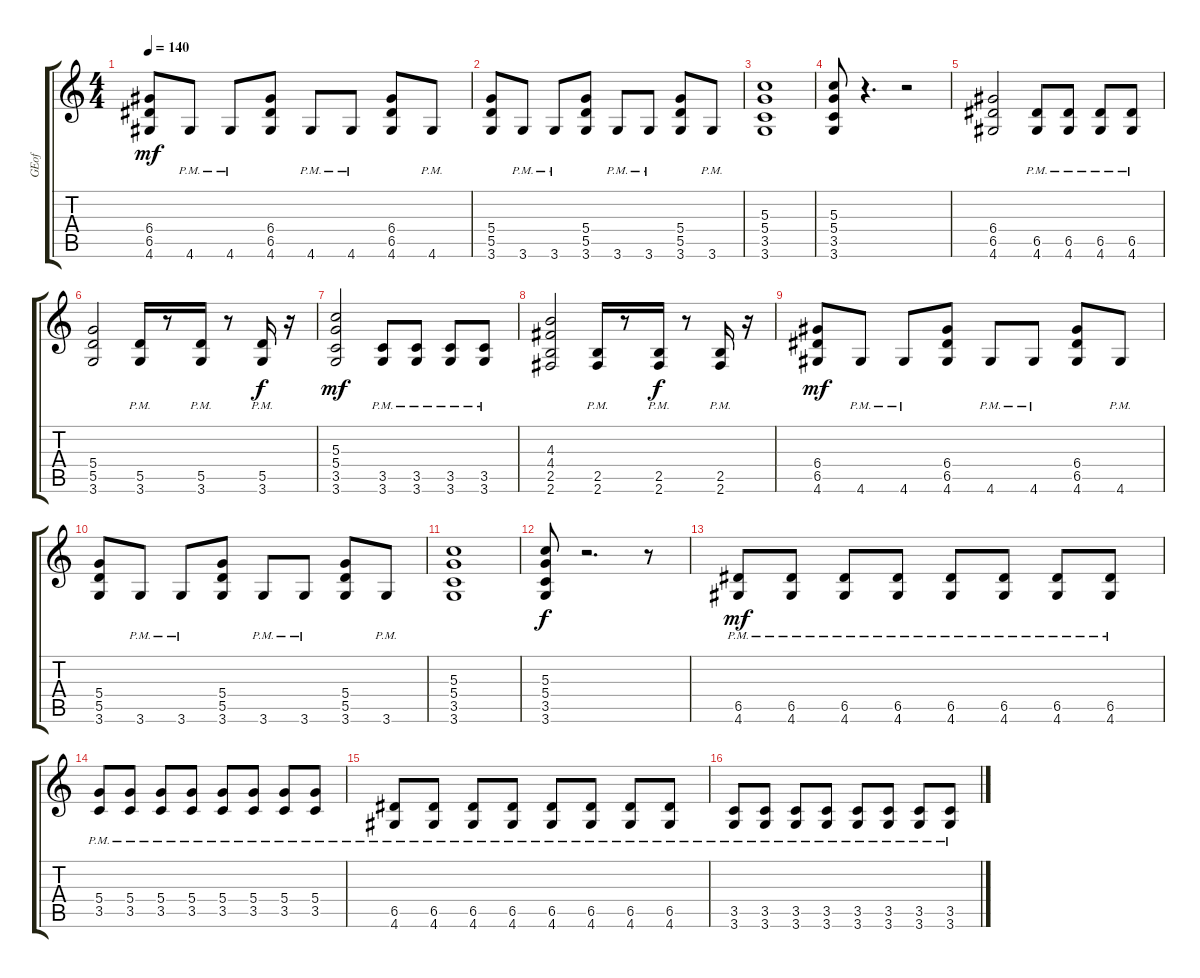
\track ("GEof" "GEof") {instrument distortionguitar}
\staff {score tabs}
\tuning (E4 B3 G3 D3 A2 E2) {hide}
\ts (4 4)
\tempo 140
\clef g2
\ks c
(6.4 6.5 4.6).8{dy mf} 4.6{pm}.8 4.6{pm}.8 (6.4 6.5 4.6).8 4.6{pm}.8 4.6{pm}.8 (6.4 6.5 4.6).8 4.6{pm}.8 |
(5.4 5.5 3.6).8 3.6{pm}.8 3.6{pm}.8 (5.4 5.5 3.6).8 3.6{pm}.8 3.6{pm}.8 (5.4 5.5 3.6).8 3.6{pm}.8 |
(5.3 5.4 3.5 3.6).1 |
(5.3 5.4 3.5 3.6).8 r.4{d} r.2 |
(6.4 6.5 4.6).2 (6.5{pm} 4.6{pm}).8 (6.5{pm} 4.6{pm}).8 (6.5{pm} 4.6{pm}).8 (6.5{pm} 4.6{pm}).8 |
(5.4 5.5 3.6).2 (5.5{pm} 3.6{pm}).16 r.8 (5.5{pm} 3.6{pm}).16 r.8 (5.5{pm} 3.6{pm}).16{dy f} r.16 |
(5.3 5.4 3.5 3.6).2{dy mf} (3.5{pm} 3.6{pm}).8 (3.5{pm} 3.6{pm}).8 (3.5{pm} 3.6{pm}).8 (3.5{pm} 3.6{pm}).8 |
(4.3 4.4 2.5 2.6).2 (2.5{pm} 2.6{pm}).16 r.8 (2.5{pm} 2.6{pm}).16{dy f} r.8 (2.5{pm} 2.6{pm}).16 r.16 |
(6.4 6.5 4.6).8{dy mf} 4.6{pm}.8 4.6{pm}.8 (6.4 6.5 4.6).8 4.6{pm}.8 4.6{pm}.8 (6.4 6.5 4.6).8 4.6{pm}.8 |
(5.4 5.5 3.6).8 3.6{pm}.8 3.6{pm}.8 (5.4 5.5 3.6).8 3.6{pm}.8 3.6{pm}.8 (5.4 5.5 3.6).8 3.6{pm}.8 |
(5.3 5.4 3.5 3.6).1 |
(5.3 5.4 3.5 3.6).8{dy f} r.2{d} r.8 |
(6.5{pm} 4.6{pm}).8{dy mf} (6.5{pm} 4.6{pm}).8 (6.5{pm} 4.6{pm}).8 (6.5{pm} 4.6{pm}).8 (6.5{pm} 4.6{pm}).8 (6.5{pm} 4.6{pm}).8 (6.5{pm} 4.6{pm}).8 (6.5{pm} 4.6{pm}).8 |
(5.4{pm} 3.5{pm}).8 (5.4{pm} 3.5{pm}).8 (5.4{pm} 3.5{pm}).8 (5.4{pm} 3.5{pm}).8 (5.4{pm} 3.5{pm}).8 (5.4{pm} 3.5{pm}).8 (5.4{pm} 3.5{pm}).8 (5.4{pm} 3.5{pm}).8 |
(6.5{pm} 4.6{pm}).8 (6.5{pm} 4.6{pm}).8 (6.5{pm} 4.6{pm}).8 (6.5{pm} 4.6{pm}).8 (6.5{pm} 4.6{pm}).8 (6.5{pm} 4.6{pm}).8 (6.5{pm} 4.6{pm}).8 (6.5{pm} 4.6{pm}).8 |
(3.5{pm} 3.6{pm}).8 (3.5{pm} 3.6{pm}).8 (3.5{pm} 3.6{pm}).8 (3.5{pm} 3.6{pm}).8 (3.5{pm} 3.6{pm}).8 (3.5{pm} 3.6{pm}).8 (3.5{pm} 3.6{pm}).8 (3.5{pm} 3.6{pm}).8
